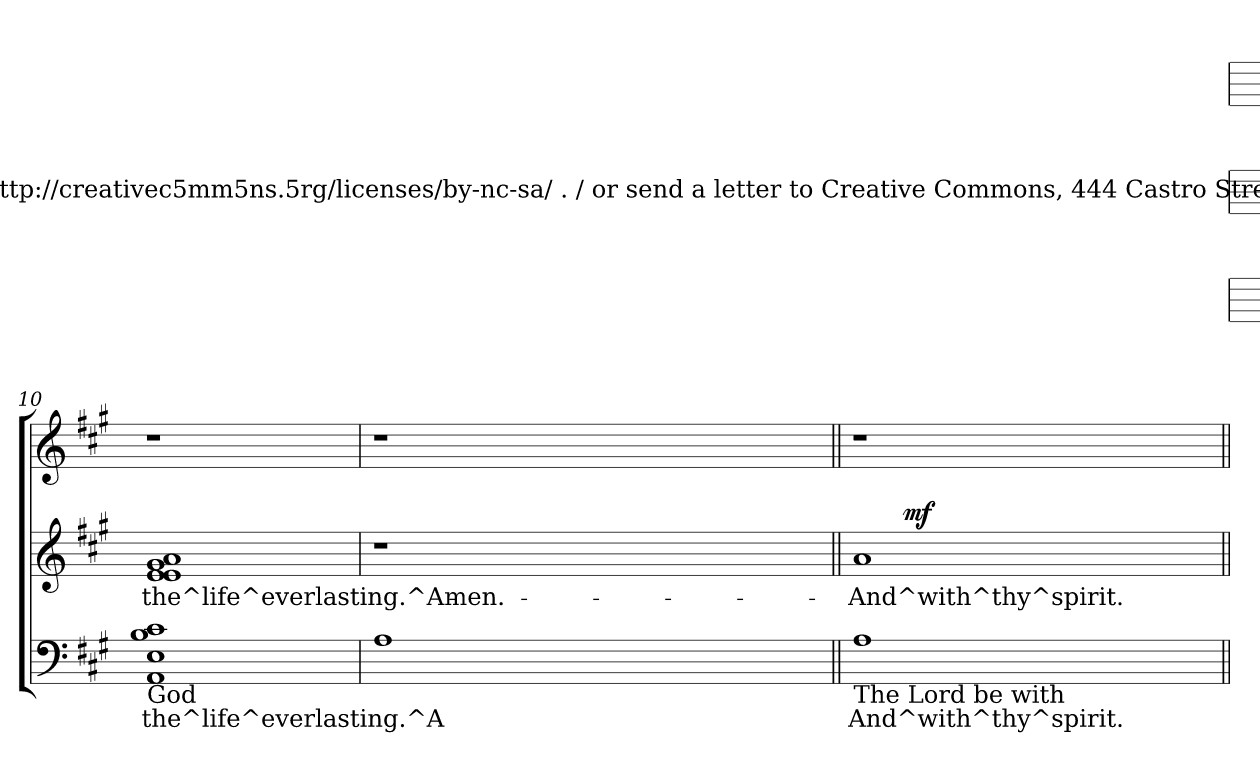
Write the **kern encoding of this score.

**kern	**text	**kern	**text	**dynam	**kern
*part3	*part3	*part2	*part2	*part2	*part1
*staff3	*staff3	*staff2	*staff2	*staff2	*staff1
*I"O Lord, open thou our lips.	*	*I"To view a copy of this license, visit http://creativec5mm5ns.5rg/licenses/by-nc-sa/ . /  or send a letter to Creative Commons, 444 Castro Street, Suite 9oo, Mountain View, California, 94041, Usa.	*	*	*I"Instrument 1
*clefF4	*	*clefG2	*	*	*clefG2
*ITrd-2c-3	*	*	*	*	*ITrd-2c-3
*k[]	*	*k[f#c#g#]	*	*	*k[]
*C:	*	*A:	*	*	*C:
=9	=9	=9	=9	=9	=9
!LO:TX:b:t=I believe in	!	!	!	!	!
!	!LO:LY:a:cj	!	!LO:LY:b	!	!
1c	-The^Father^almighty^...and	1a	-The^Father^almighty^...and	.	1r
=10	=10	=10	=10	=10	=10
!LO:TX:b:t=God	!	!	!	!	!
!	!LO:LY:a:cj	!	!LO:LY:b	!	!
1e 1d 1G 1C	the^life^everlasting.^A-	1a 1g# 1e 1e	the^life^everlasting.^Amen.-	.	1r
!!LO:LB:g=z
=11!	=11!	=11!	=11!	=11!	=11!
!	!LO:LY:a:cj	!	!	!	!
1c	--	1r	.	.	1r
=12||	=12||	=12||	=12||	=12||	=12||
!LO:TX:b:t=The Lord be with	!	!	!	!	!
!	!LO:LY:a:cj	!	!LO:LY:b	!	!
*	*	*^	*	*	*
1c	-And^with^thy^spirit.	1a	16.ryy	-And^with^thy^spirit.	.	1r
!	!	!	!	!	!LO:DY:a	!
.	.	.	2ryy	.	mf	.
.	.	.	4ryy	.	.	.
.	.	.	8ryy	.	.	.
.	.	.	32ryy	.	.	.
*	*	*v	*v	*	*	*
=||	=||	=||	=||	=||	=||
*-	*-	*-	*-	*-	*-
